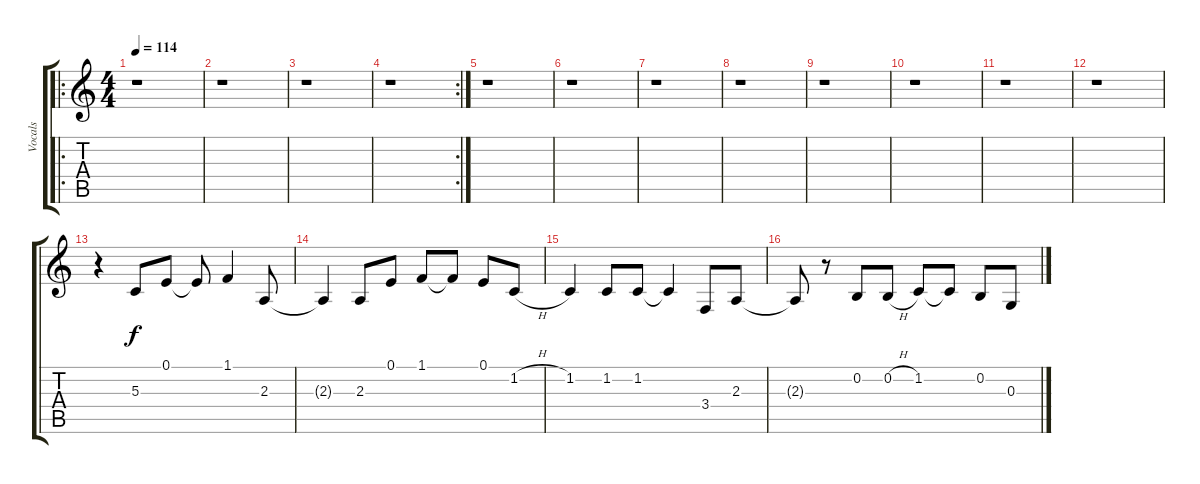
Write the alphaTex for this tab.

\track ("Vocals" "Vocals") {instrument fiddle}
\staff {score tabs}
\tuning (E4 B3 G3 D3 A2 E2) {hide}
\ro
\ts (4 4)
\tempo 114
\clef g2
\ks c
r.1{dy f} |
r.1 |
r.1 |
\rc 2
r.1 |
r.1 |
r.1 |
r.1 |
r.1 |
r.1 |
r.1 |
r.1 |
r.1 |
r.4 5.3.8 0.1.8 0.1{t}.8 1.1.4 2.3.8 |
2.3{t}.4 2.3.8 0.1.8 1.1.8 1.1{t}.8 0.1.8 1.2{h}.8 |
1.2.4 1.2.8 1.2.8 1.2{t}.4 3.4.8 2.3.8 |
2.3{t}.8 r.8 0.2.8 0.2{h}.8 1.2.8 1.2{t}.8 0.2.8 0.3.8
